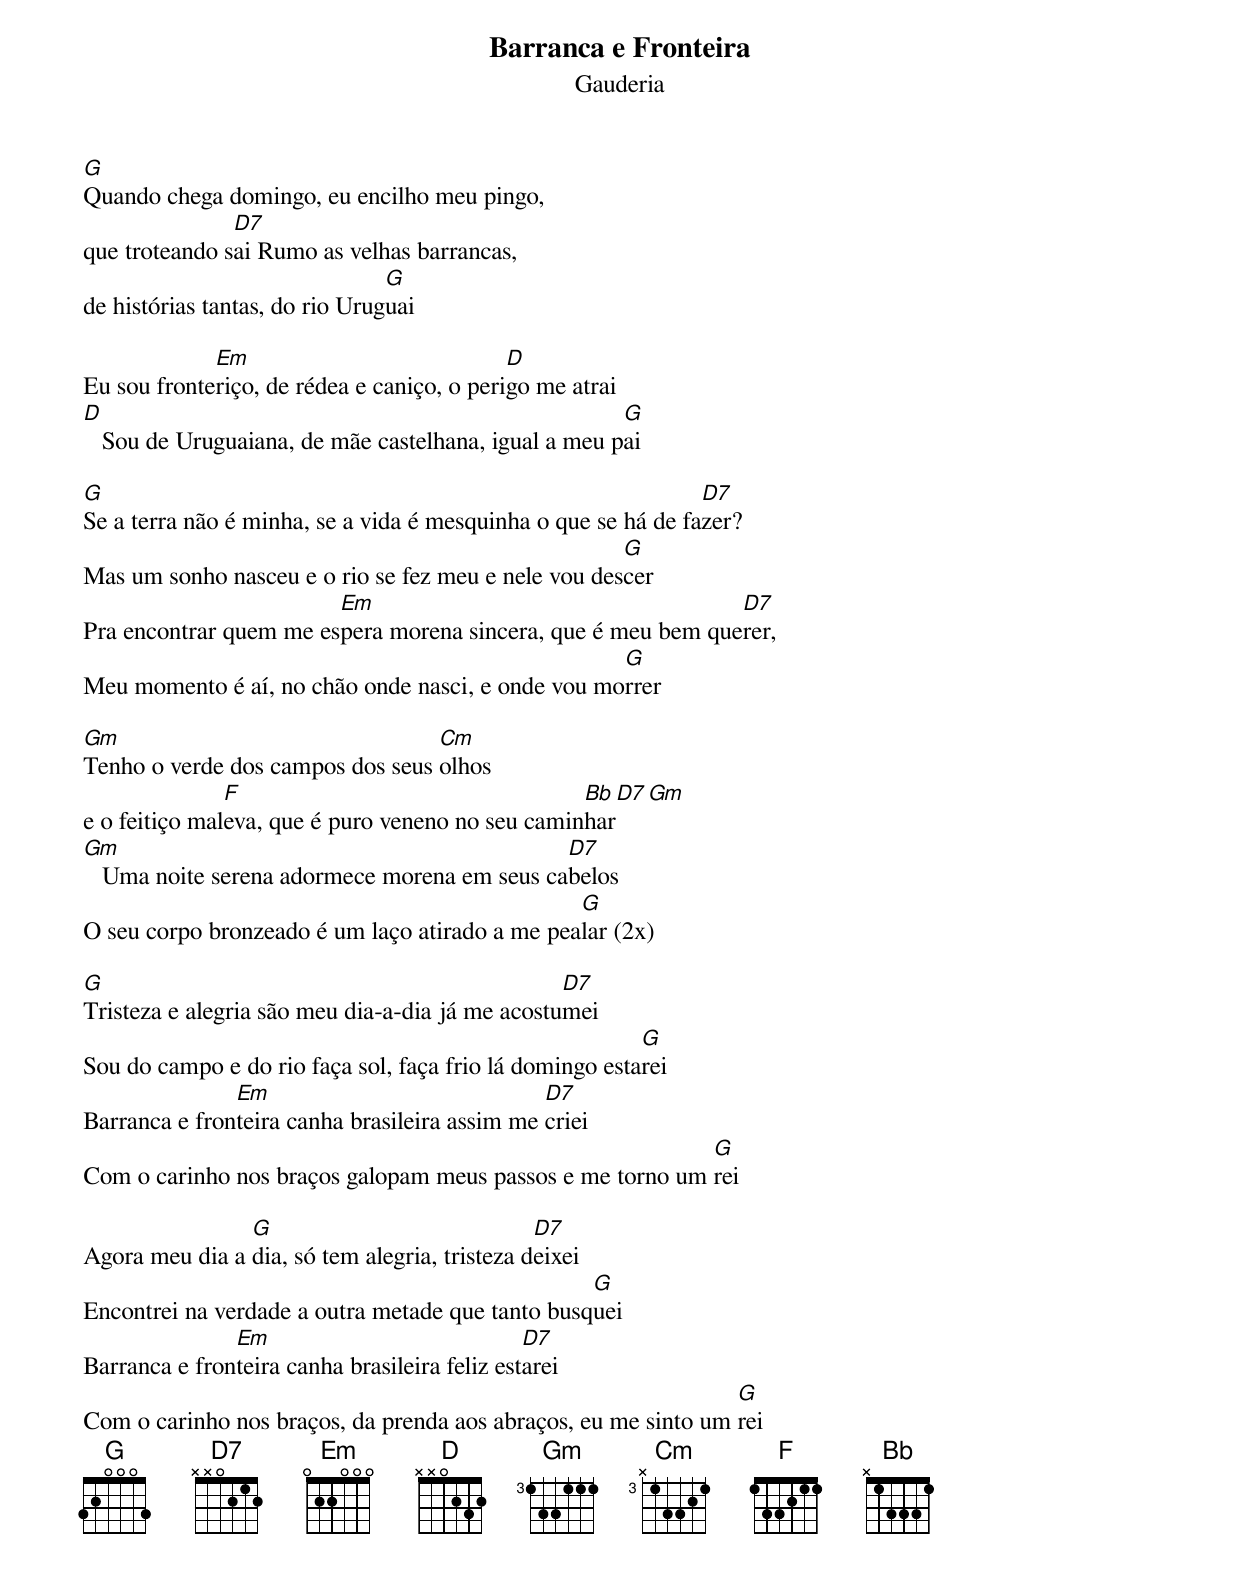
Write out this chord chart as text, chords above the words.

Barranca e Fronteira
Gauderia

G
Quando chega domingo, eu encilho meu pingo,
               D7
que troteando sai Rumo as velhas barrancas,
                                G
de histórias tantas, do rio Uruguai

             Em                             D
Eu sou fronteriço, de rédea e caniço, o perigo me atrai
D                                                     G
   Sou de Uruguaiana, de mãe castelhana, igual a meu pai

G                                                              D7
Se a terra não é minha, se a vida é mesquinha o que se há de fazer?
                                                     G
Mas um sonho nasceu e o rio se fez meu e nele vou descer
                        Em                                    D7
Pra encontrar quem me espera morena sincera, que é meu bem querer,
                                                   G
Meu momento é aí, no chão onde nasci, e onde vou morrer

Gm                                Cm
Tenho o verde dos campos dos seus olhos
               F                                  Bb D7 Gm
e o feitiço maleva, que é puro veneno no seu caminhar
Gm                                            D7
   Uma noite serena adormece morena em seus cabelos
                                                G
O seu corpo bronzeado é um laço atirado a me pealar (2x)

G                                                D7
Tristeza e alegria são meu dia-a-dia já me acostumei
                                                         G
Sou do campo e do rio faça sol, faça frio lá domingo estarei
               Em                              D7
Barranca e fronteira canha brasileira assim me criei
                                                           G
Com o carinho nos braços galopam meus passos e me torno um rei

                G                              D7
Agora meu dia a dia, só tem alegria, tristeza deixei
                                                  G
Encontrei na verdade a outra metade que tanto busquei
               Em                              D7
Barranca e fronteira canha brasileira feliz estarei
                                                                G
Com o carinho nos braços, da prenda aos abraços, eu me sinto um rei
